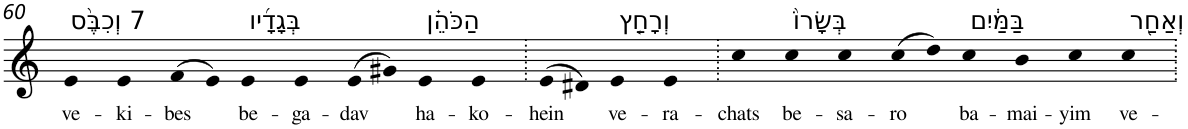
**kern	**text
*part1	*part1
*staff1	*staff1
*I"Piano	*
*I'Pno	*
!!LO:PB:g=z
*clefG2	*
*k[]	*
=60	=60
!LO:TX:a:t=7 וְכִבֶּ֨ס	!
!	!LO:LY:b
4e	ve-
!	!LO:LY:b
4e	-ki-
!	!LO:LY:b
(>8f	-bes
8e)	.
!LO:TX:a:t=בְּגָדָ֜יו	!
!	!LO:LY:b
4e	be-
!	!LO:LY:b
4e	-ga-
!	!LO:LY:b
(>8e	-dav
8g#X)	.
!LO:TX:a:t=הַכֹּהֵ֗ן	!
!	!LO:LY:b
4e	ha-
!	!LO:LY:b
4e	-ko-
=61.	=61.
!	!LO:LY:b
(>8e	-hein
8d#X)	.
!LO:TX:a:t=וְרָחַ֤ץ	!
!	!LO:LY:b
4e	ve-
!	!LO:LY:b
4e	-ra-
=62.	=62.
!	!LO:LY:b
4cc	-chats
!LO:TX:a:t=בְּשָׂרוֹ֙	!
!	!LO:LY:b
4cc	be-
!	!LO:LY:b
4cc	-sa-
!	!LO:LY:b
(>8cc	-ro
8dd)	.
!LO:TX:a:t=בַּמַּ֔יִם	!
!	!LO:LY:b
4cc	ba-
!	!LO:LY:b
4b	-mai-
!	!LO:LY:b
4cc	-yim
!LO:TX:a:t=וְאַחַ֖ר	!
!	!LO:LY:b
4cc	ve-
=.	=.
*-	*-
